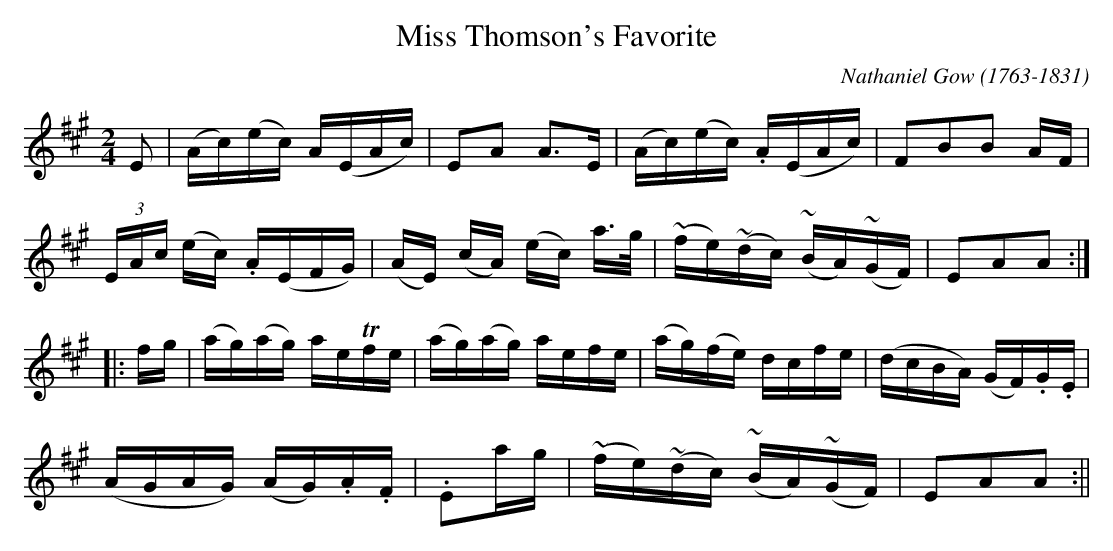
X:1
T:Miss Thomson's Favorite
M:2/4
L:1/8
C:Nathaniel Gow (1763-1831)
K:A
E|(A/c/)(e/c/) A/(E/A/c/)|EA A>E|(A/c/)(e/c/) .A/(E/A/c/)|FBB A/F/|
(3E/A/c/ (e/c/) .A/(E/F/G/)|(A/E/) (c/A/) (e/c/) a/>g/|~(f/e/)~(d/c/) ~(B/A/)~(G/F/)|EAA:|
|:f/g/|(a/g/)(a/g/) a/e/Tf/e/|(a/g/)(a/g/) a/e/f/e/|(a/g/)(f/e/) d/c/f/e/|(d/c/B/A/) (G/F/).G/.E/|
(A/G/A/G/) (A/G/).A/.F/ |.Ea/g/|~(f/e/)~(d/c/) ~(B/A/)~(G/F/)|EAA:||
